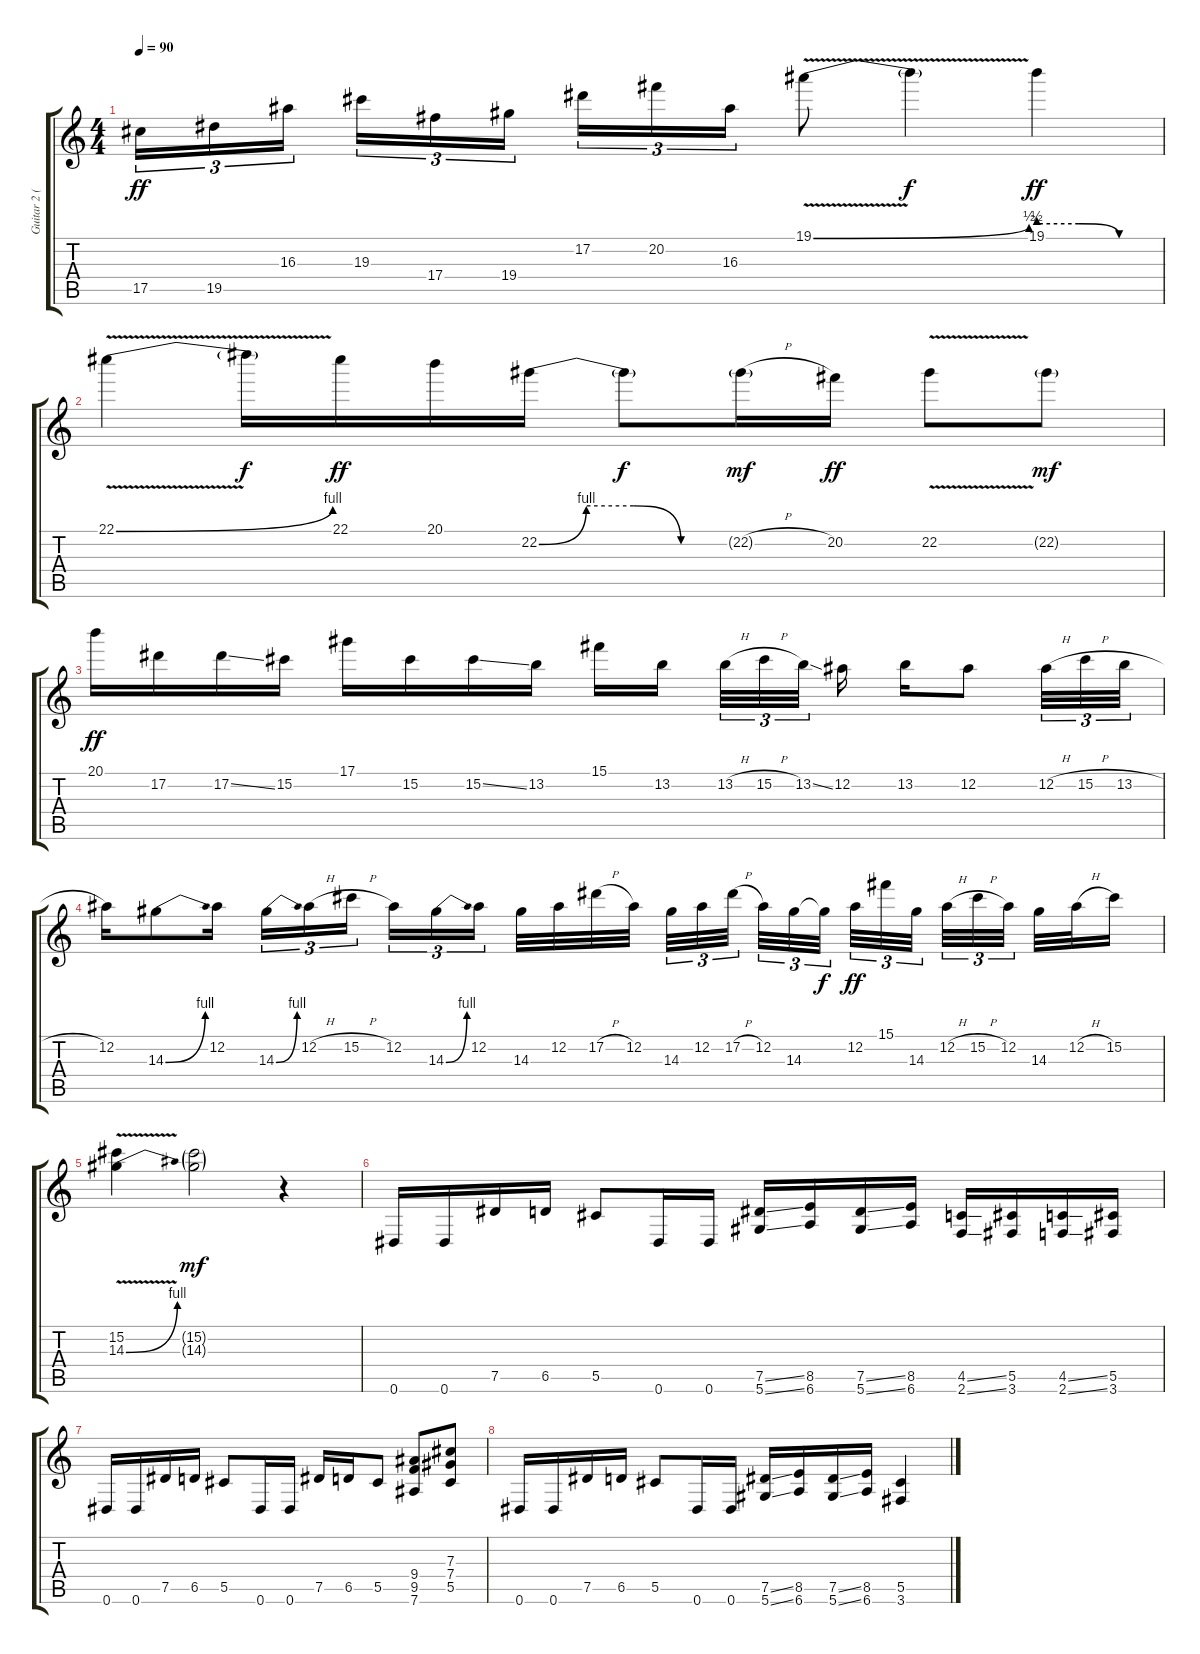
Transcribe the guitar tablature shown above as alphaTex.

\track ("Guitar 2 (Marty Friedman)" "Guitar 2 (") {instrument distortionguitar}
\staff {score tabs}
\tuning (Eb4 Bb3 Gb3 Db3 Ab2 Eb2) {hide}
\ts (4 4)
\tempo 90
\clef g2
\ks c
17.5.16{tu (3 2) dy ff} 19.5.16{tu (3 2)} 16.3.16{tu (3 2) beam splitsecondary} 19.3.16{tu (3 2)} 17.4.16{tu (3 2)} 19.4.16{tu (3 2)} 17.2.16{tu (3 2)} 20.2.16{tu (3 2)} 16.3.16{tu (3 2)} 19.1{be (bend 0 0 60 2) v}.8 19.1{t}.4{dy f} 19.1{be (custom 0 2 20 2 40 0 60 0)}.4{dy ff} |
22.1{be (bend 0 0 60 4) v}.4 22.1{t}.16{dy f} 22.1.16{dy ff} 20.1.16 22.2{be (custom 0 0 15 4 30 4 45 0 60 0)}.16 22.2{t}.8{dy f} 22.2{h g}.16{dy mf} 20.2.16{dy ff} 22.2{v}.8 22.2{g}.8{dy mf} |
20.1.16{dy ff} 17.2.16 17.2{ss}.16 15.2.16 17.1.16 15.2.16 15.2{ss}.16 13.2.16 15.1.16 13.2.16{beam splitsecondary} 13.2{h}.32{tu (3 2)} 15.2{h}.32{tu (3 2)} 13.2{ss}.32{tu (3 2) beam splitsecondary} 12.2.16 13.2.16 12.2.8 12.2{h}.32{tu (3 2)} 15.2{h}.32{tu (3 2)} 13.2{h}.32{tu (3 2)} |
12.2.16 14.3{be (bend 0 0 60 4)}.8 12.2.16 14.3{be (bend 0 0 60 4)}.16{tu (3 2)} 12.2{h}.16{tu (3 2)} 15.2{h}.16{tu (3 2) beam splitsecondary} 12.2.16{tu (3 2)} 14.3{be (bend 0 0 60 4)}.16{tu (3 2)} 12.2.16{tu (3 2)} 14.3.32 12.2.32 17.2{h}.32 12.2.32{beam splitsecondary} 14.3.32{tu (3 2)} 12.2.32{tu (3 2)} 17.2{h}.32{tu (3 2) beam splitsecondary} 12.2.32{tu (3 2)} 14.3.32{tu (3 2)} 14.3{t}.32{tu (3 2) dy f} 12.2.32{tu (3 2) dy ff} 15.1.32{tu (3 2)} 14.3.32{tu (3 2) beam splitsecondary} 12.2{h}.32{tu (3 2)} 15.2{h}.32{tu (3 2)} 12.2.32{tu (3 2) beam splitsecondary} 14.3.32 12.2{h}.32 15.2.16 |
(15.2{v} 14.3{be (bend 0 0 60 4) v}).4 (15.2{g} 14.3{g}).2{dy mf} r.4 |
0.6.16 0.6.16 7.5.16 6.5.16 5.5.8 0.6.16 0.6.16 (7.5{ss} 5.6{ss}).16 (8.5 6.6).16 (7.5{ss} 5.6{ss}).16 (8.5 6.6).16 (4.5{ss} 2.6{ss}).16 (5.5 3.6).16 (4.5{ss} 2.6{ss}).16 (5.5 3.6).16 |
0.6.16 0.6.16 7.5.16 6.5.16 5.5.8 0.6.16 0.6.16 7.5.16 6.5.16 5.5.8 (9.4 9.5 7.6).8 (7.3 7.4 5.5).8 |
0.6.16 0.6.16 7.5.16 6.5.16 5.5.8 0.6.16 0.6.16 (7.5{ss} 5.6{ss}).16 (8.5 6.6).16 (7.5{ss} 5.6{ss}).16 (8.5 6.6).16 (5.5 3.6).4
